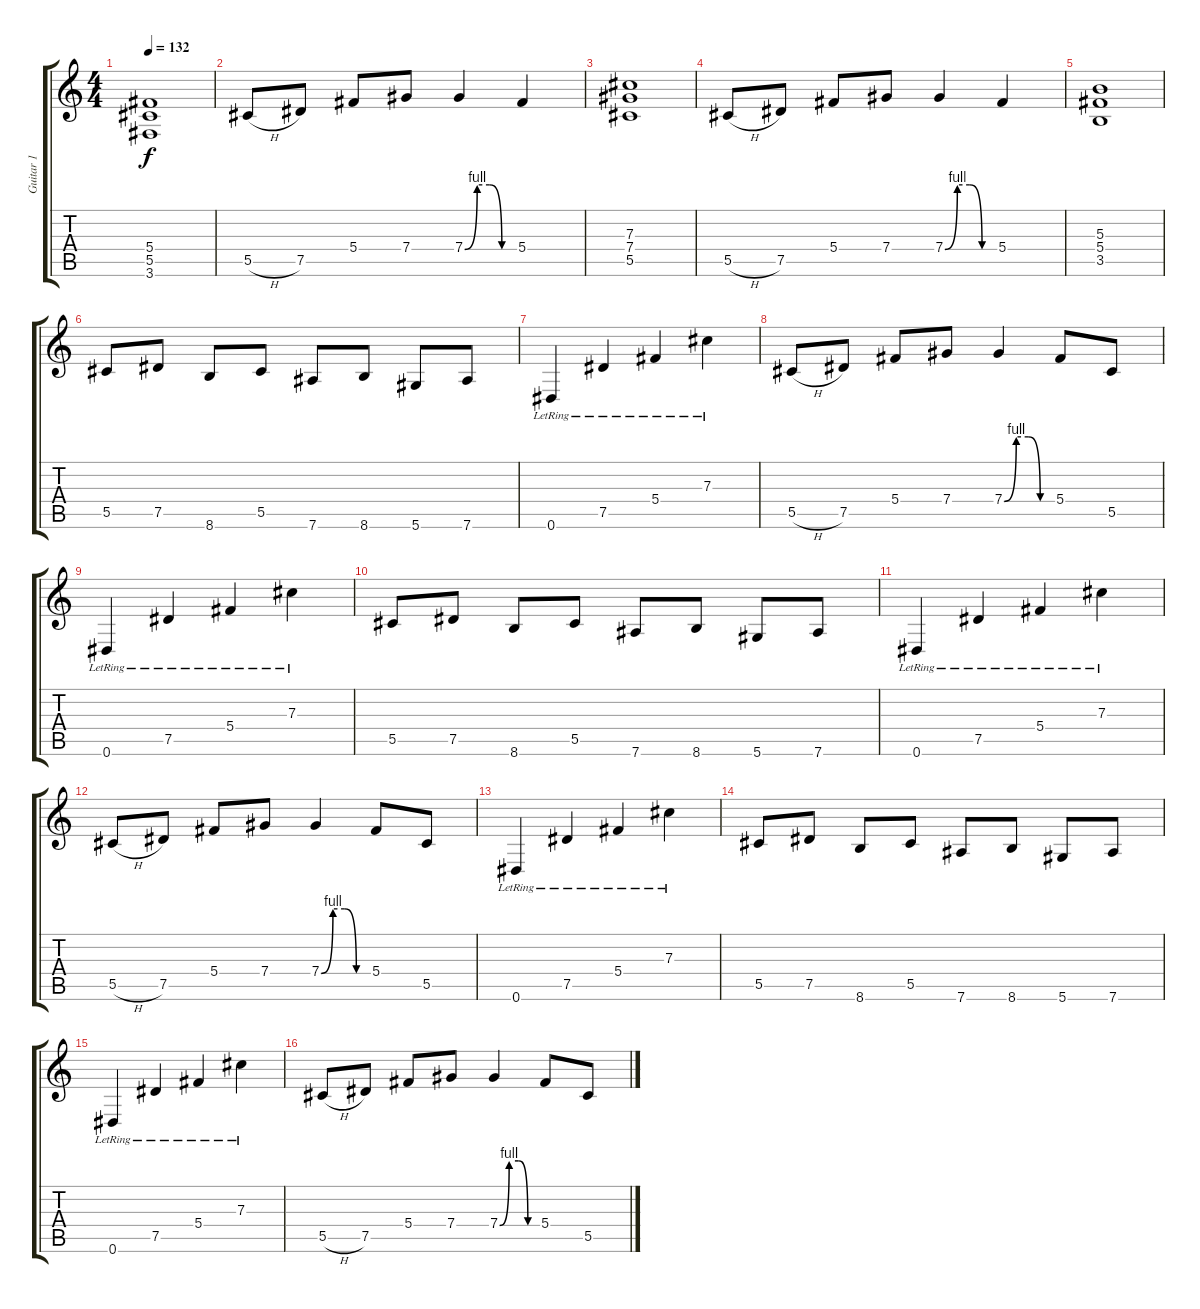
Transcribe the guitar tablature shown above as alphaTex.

\track ("Guitar 1" "Guitar 1") {instrument distortionguitar}
\staff {score tabs}
\tuning (Eb4 Bb3 Gb3 Db3 Ab2 Eb2) {hide}
\ts (4 4)
\tempo 132
\clef g2
\ks c
(5.4 5.5 3.6).1{dy f} |
5.5{h}.8 7.5.8 5.4.8 7.4.8 7.4{be (custom 0 0 15 4 30 4 45 0 60 0)}.4 5.4.4 |
(7.3 7.4 5.5).1 |
5.5{h}.8 7.5.8 5.4.8 7.4.8 7.4{be (custom 0 0 15 4 30 4 45 0 60 0)}.4 5.4.4 |
(5.3 5.4 3.5).1 |
5.5.8 7.5.8 8.6.8 5.5.8 7.6.8 8.6.8 5.6.8 7.6.8 |
0.6{lr}.4 7.5{lr}.4 5.4{lr}.4 7.3{lr}.4 |
5.5{h}.8 7.5.8 5.4.8 7.4.8 7.4{be (custom 0 0 15 4 30 4 45 0 60 0)}.4 5.4.8 5.5.8 |
0.6{lr}.4 7.5{lr}.4 5.4{lr}.4 7.3{lr}.4 |
5.5.8 7.5.8 8.6.8 5.5.8 7.6.8 8.6.8 5.6.8 7.6.8 |
0.6{lr}.4 7.5{lr}.4 5.4{lr}.4 7.3{lr}.4 |
5.5{h}.8 7.5.8 5.4.8 7.4.8 7.4{be (custom 0 0 15 4 30 4 45 0 60 0)}.4 5.4.8 5.5.8 |
0.6{lr}.4 7.5{lr}.4 5.4{lr}.4 7.3{lr}.4 |
5.5.8 7.5.8 8.6.8 5.5.8 7.6.8 8.6.8 5.6.8 7.6.8 |
0.6{lr}.4 7.5{lr}.4 5.4{lr}.4 7.3{lr}.4 |
5.5{h}.8 7.5.8 5.4.8 7.4.8 7.4{be (custom 0 0 15 4 30 4 45 0 60 0)}.4 5.4.8 5.5.8
